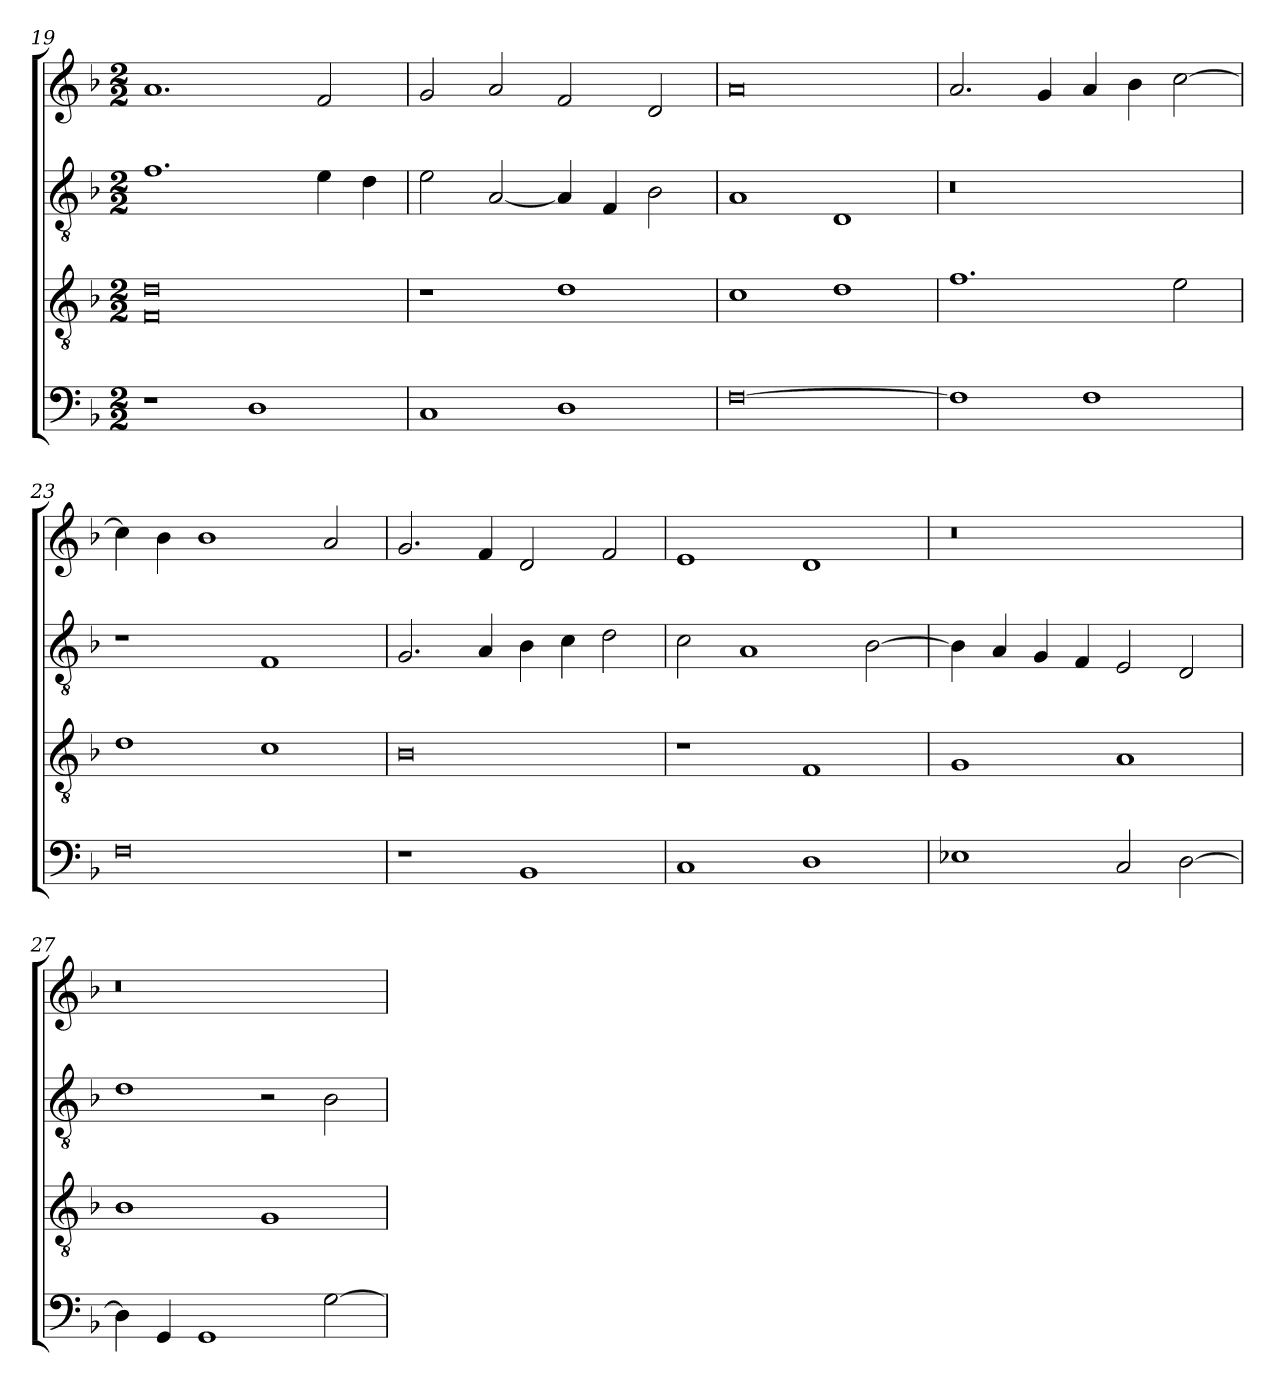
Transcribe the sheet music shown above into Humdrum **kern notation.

**kern	**kern	**kern	**kern
*part4	*part3	*part2	*part1
*staff4	*staff3	*staff2	*staff1
*clefF4	*clefGv2	*clefGv2	*clefG2
*k[b-]	*k[b-]	*k[b-]	*k[b-]
*M2/2	*M2/2	*M2/2	*M2/2
=19	=19	=19	=19
1r	0F 0d	1.f	1.a
1D	.	.	.
.	.	4e\	2f/
.	.	4d\	.
=20	=20	=20	=20
1C	1r	2e\	2g/
.	.	[2A/	2a/
1D	1d	4A/]	2f/
.	.	4F/	.
.	.	2B-\	2d/
=21	=21	=21	=21
[0F	1c	1A	0a
.	1d	1D	.
=22	=22	=22	=22
1F]	1.f	0r	2.a/
.	.	.	4g/
1F	.	.	4a/
.	.	.	4b-\
.	2e\	.	[2cc\
=23	=23	=23	=23
0F	1d	1r	4cc\]
.	.	.	4b-\
.	.	.	1b-
.	1c	1F	.
.	.	.	2a/
=24	=24	=24	=24
1r	0B-	2.G/	2.g/
.	.	4A/	4f/
1BB-	.	4B-\	2d/
.	.	4c\	.
.	.	2d\	2f/
=25	=25	=25	=25
1C	1r	2c\	1e
.	.	1A	.
1D	1F	.	1d
.	.	[2B-\	.
=26	=26	=26	=26
1E-X	1G	4B-\]	0r
.	.	4A/	.
.	.	4G/	.
.	.	4F/	.
2C/	1A	2E/	.
[2D\	.	2D/	.
=27	=27	=27	=27
4D\]	1B-	1d	0r
4GG/	.	.	.
1GG	.	.	.
.	1G	2r	.
[2G\	.	2B-\	.
=	=	=	=
*-	*-	*-	*-
